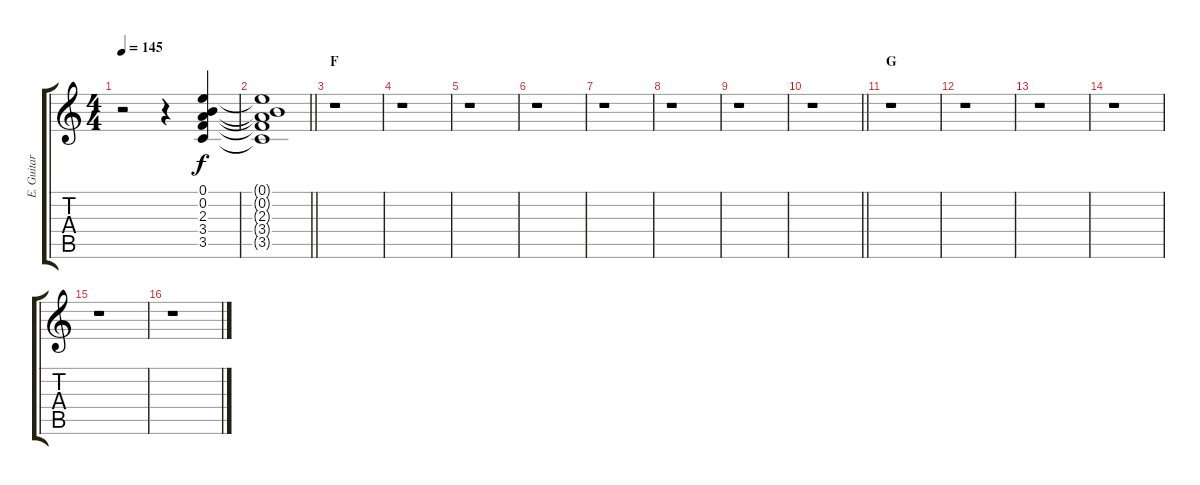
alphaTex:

\track ("E. Guitar II" "E. Guitar ") {instrument overdrivenguitar}
\staff {score tabs}
\tuning (E4 B3 G3 D3 A2 E2) {hide}
\ts (4 4)
\tempo 145
\clef g2
\ks c
r.2{dy f} r.4 (0.1 0.2 2.3 3.4 3.5).4 |
\barLineRight lightlight
(0.1{t} 0.2{t} 2.3{t} 3.4{t} 3.5{t}).1 |
\section ("" "F")
r.1 |
r.1 |
r.1 |
r.1 |
r.1 |
r.1 |
r.1 |
\barLineRight lightlight
r.1 |
\section ("" "G")
r.1 |
r.1 |
r.1 |
r.1 |
r.1 |
r.1
